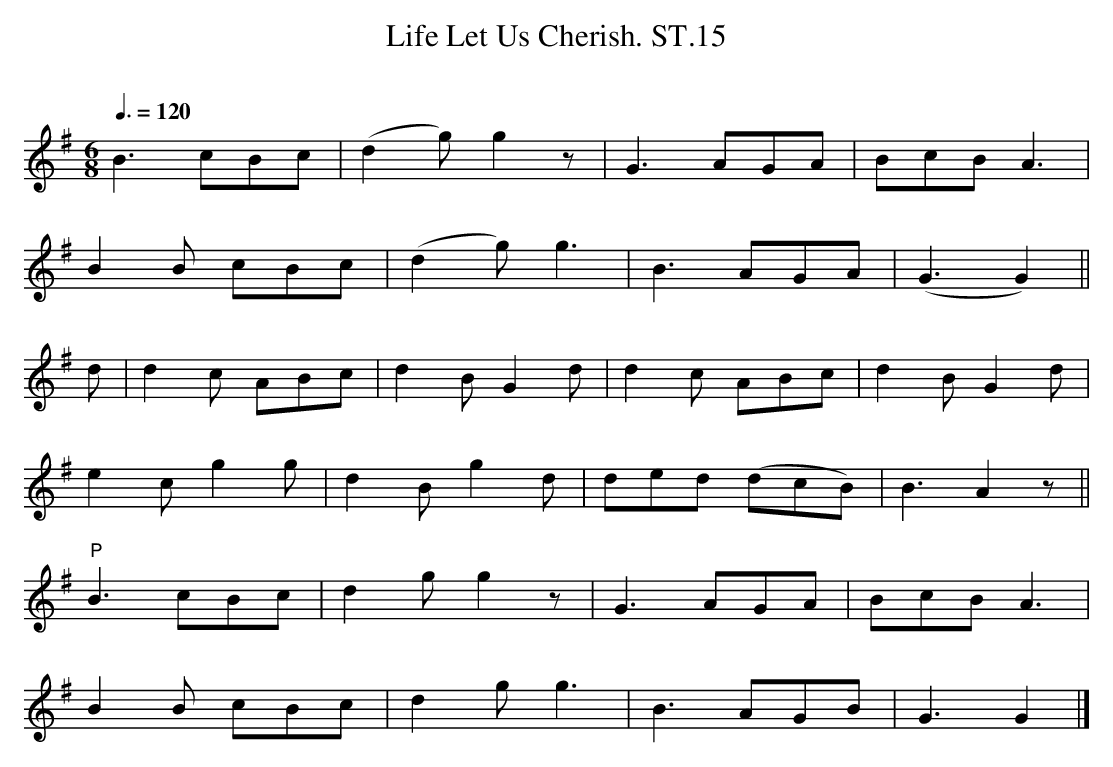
X:1
T:Life Let Us Cherish. ST.15
M:6/8
L:1/8
Q:3/8=120
O:
K:G
B3cBc|(d2g)g2z|G3AGA|BcBA3|
B2B cBc|(d2g)g3|B3AGA|(G3G2)||
d|d2c ABc|d2BG2d|d2c ABc|d2BG2d|
e2cg2g|d2Bg2d|ded (dcB)|B3A2z||
"^P"B3cBc|d2gg2z|G3AGA|BcBA3|
B2B cBc|d2gg3|B3AGB|G3G2|]
